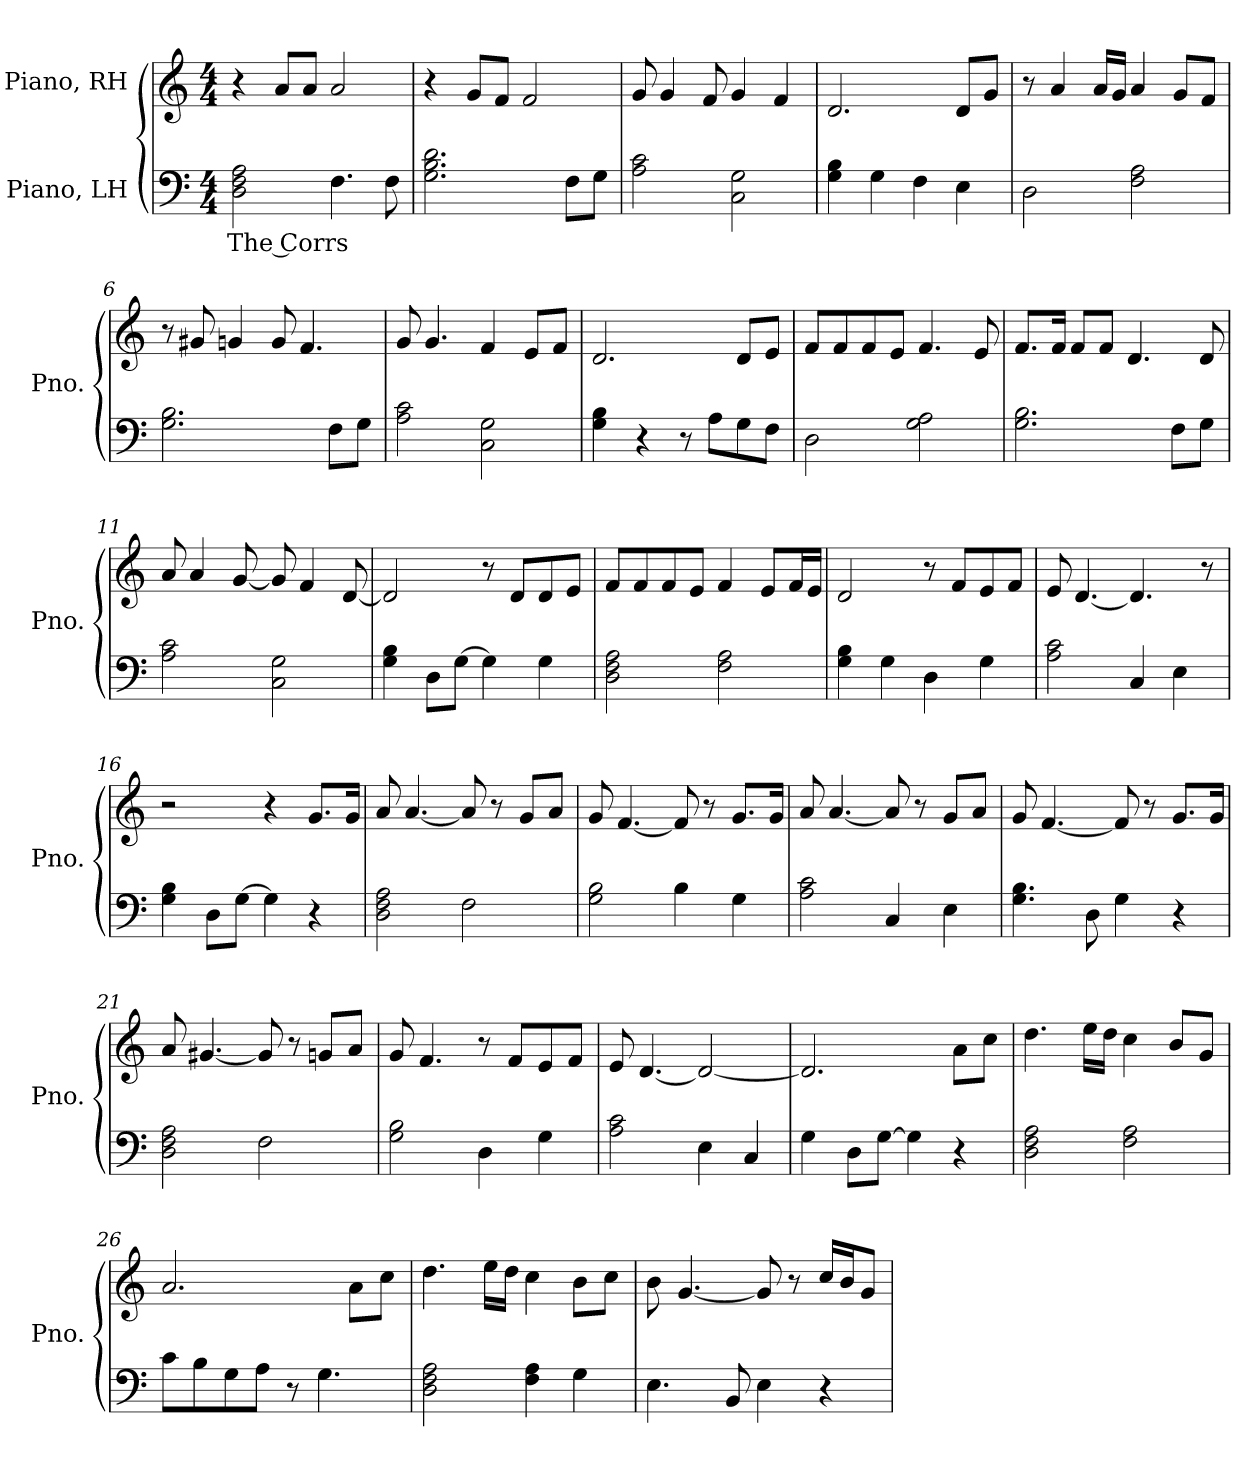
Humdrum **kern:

**kern	**text	**kern
*part2	*part2	*part1
*staff2	*staff2	*staff1
*I"Piano, LH	*	*I"Piano, RH
*I'Pno.	*	*I'Pno.
*clefF4	*	*clefG2
*k[]	*	*k[]
*M4/4	*	*M4/4
*MM90	*	*MM90
=1	=1	=1
!	!LO:LY:b	!
2D\ 2F\ 2A\	The Corrs	4r
.	.	8a/L
.	.	8a/J
4.F\	.	2a/
8F\	.	.
=2	=2	=2
2.G\ 2.B\ 2.d\	.	4r
.	.	8g/L
.	.	8f/J
.	.	2f/
8F\L	.	.
8G\J	.	.
=3	=3	=3
2A\ 2c\	.	8g/
.	.	4g/
.	.	8f/
2C\ 2G\	.	4g/
.	.	4f/
=4	=4	=4
4G\ 4B\	.	2.d/
4G\	.	.
4F\	.	.
4E\	.	8d/L
.	.	8g/J
=5	=5	=5
2D\	.	8r
.	.	4a/
.	.	16a/LL
.	.	16g/JJ
2F\ 2A\	.	4a/
.	.	8g/L
.	.	8f/J
!!LO:LB:g=z
=6	=6	=6
2.G\ 2.B\	.	8r
.	.	8g#X/
.	.	4gn/
.	.	8g/
.	.	4.f/
8F\L	.	.
8G\J	.	.
=7	=7	=7
2A\ 2c\	.	8g/
.	.	4.g/
2C\ 2G\	.	4f/
.	.	8e/L
.	.	8f/J
=8	=8	=8
4G\ 4B\	.	2.d/
4r	.	.
8r	.	.
8A\L	.	.
8G\	.	8d/L
8F\J	.	8e/J
=9	=9	=9
2D\	.	8f/L
.	.	8f/
.	.	8f/
.	.	8e/J
2G\ 2A\	.	4.f/
.	.	8e/
=10	=10	=10
2.G\ 2.B\	.	8.f/L
.	.	16f/Jk
.	.	8f/L
.	.	8f/J
.	.	4.d/
8F\L	.	.
8G\J	.	8d/
!!LO:LB:g=z
=11	=11	=11
2A\ 2c\	.	8a/
.	.	4a/
.	.	[8g/
2C\ 2G\	.	8g/]
.	.	4f/
.	.	[8d/
=12	=12	=12
4G\ 4B\	.	2d/]
8D\L	.	.
[8G\J	.	.
4G\]	.	8r
.	.	8d/L
4G\	.	8d/
.	.	8e/J
=13	=13	=13
2D\ 2F\ 2A\	.	8f/L
.	.	8f/
.	.	8f/
.	.	8e/J
2F\ 2A\	.	4f/
.	.	8e/L
.	.	16f/L
.	.	16e/JJ
=14	=14	=14
4G\ 4B\	.	2d/
4G\	.	.
4D\	.	8r
.	.	8f/L
4G\	.	8e/
.	.	8f/J
=15	=15	=15
2A\ 2c\	.	8e/
.	.	[4.d/
4C/	.	4.d/]
4E\	.	.
.	.	8r
=16	=16	=16
4G\ 4B\	.	2r
8D\L	.	.
[8G\J	.	.
4G\]	.	4r
4r	.	8.g/L
.	.	16g/Jk
!!LO:LB:g=z
=17	=17	=17
2D\ 2F\ 2A\	.	8a/
.	.	[4.a/
2F\	.	8a/]
.	.	8r
.	.	8g/L
.	.	8a/J
=18	=18	=18
2G\ 2B\	.	8g/
.	.	[4.f/
4B\	.	8f/]
.	.	8r
4G\	.	8.g/L
.	.	16g/Jk
=19	=19	=19
2A\ 2c\	.	8a/
.	.	[4.a/
4C/	.	8a/]
.	.	8r
4E\	.	8g/L
.	.	8a/J
=20	=20	=20
4.G\ 4.B\	.	8g/
.	.	[4.f/
8D\	.	.
4G\	.	8f/]
.	.	8r
4r	.	8.g/L
.	.	16g/Jk
=21	=21	=21
2D\ 2F\ 2A\	.	8a/
.	.	[4.g#X/
2F\	.	8g#/]
.	.	8r
.	.	8gn/L
.	.	8a/J
!!LO:LB:g=z
=22	=22	=22
2G\ 2B\	.	8g/
.	.	4.f/
4D\	.	8r
.	.	8f/L
4G\	.	8e/
.	.	8f/J
=23	=23	=23
2A\ 2c\	.	8e/
.	.	[4.d/
4E\	.	2d/_
4C/	.	.
=24	=24	=24
4G\	.	2.d/]
8D\L	.	.
[8G\J	.	.
4G\]	.	.
4r	.	8a\L
.	.	8cc\J
=25	=25	=25
2D\ 2F\ 2A\	.	4.dd\
.	.	16ee\LL
.	.	16dd\JJ
2F\ 2A\	.	4cc\
.	.	8b/L
.	.	8g/J
=26	=26	=26
8c\L	.	2.a/
8B\	.	.
8G\	.	.
8A\J	.	.
8r	.	.
4.G\	.	.
.	.	8a\L
.	.	8cc\J
=27	=27	=27
2D\ 2F\ 2A\	.	4.dd\
.	.	16ee\LL
.	.	16dd\JJ
4F\ 4A\	.	4cc\
4G\	.	8b\L
.	.	8cc\J
!!LO:LB:g=z
=28	=28	=28
4.E\	.	8b\
.	.	[4.g/
8BB/	.	.
4E\	.	8g/]
.	.	8r
4r	.	16cc/LL
.	.	16b/J
.	.	8g/J
=	=	=
*-	*-	*-
